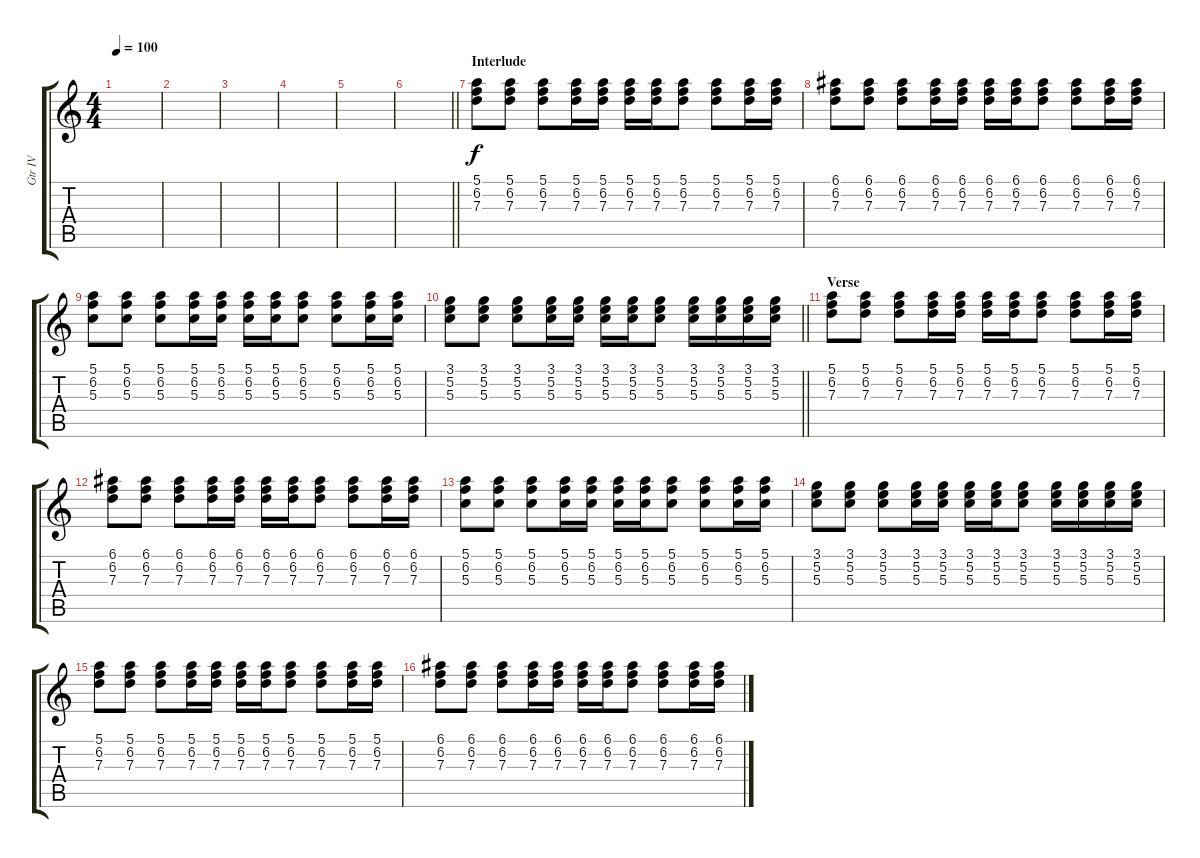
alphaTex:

\track ("Gtr IV" "Gtr IV") {instrument distortionguitar}
\staff {score tabs}
\tuning (E4 B3 G3 D3 A2 D2) {hide}
\ts (4 4)
\tempo 100
\clef g2
\ks c
|
|
|
|
|
\barLineRight lightlight
|
\section ("" "Interlude")
(5.1 6.2 7.3).8 (5.1 6.2 7.3).8 (5.1 6.2 7.3).8 (5.1 6.2 7.3).16 (5.1 6.2 7.3).16 (5.1 6.2 7.3).16 (5.1 6.2 7.3).16 (5.1 6.2 7.3).8 (5.1 6.2 7.3).8 (5.1 6.2 7.3).16 (5.1 6.2 7.3).16 |
(6.1 6.2 7.3).8 (6.1 6.2 7.3).8 (6.1 6.2 7.3).8 (6.1 6.2 7.3).16 (6.1 6.2 7.3).16 (6.1 6.2 7.3).16 (6.1 6.2 7.3).16 (6.1 6.2 7.3).8 (6.1 6.2 7.3).8 (6.1 6.2 7.3).16 (6.1 6.2 7.3).16 |
(5.1 6.2 5.3).8 (5.1 6.2 5.3).8 (5.1 6.2 5.3).8 (5.1 6.2 5.3).16 (5.1 6.2 5.3).16 (5.1 6.2 5.3).16 (5.1 6.2 5.3).16 (5.1 6.2 5.3).8 (5.1 6.2 5.3).8 (5.1 6.2 5.3).16 (5.1 6.2 5.3).16 |
\barLineRight lightlight
(3.1 5.2 5.3).8 (3.1 5.2 5.3).8 (3.1 5.2 5.3).8 (3.1 5.2 5.3).16 (3.1 5.2 5.3).16 (3.1 5.2 5.3).16 (3.1 5.2 5.3).16 (3.1 5.2 5.3).8 (3.1 5.2 5.3).16 (3.1 5.2 5.3).16 (3.1 5.2 5.3).16 (3.1 5.2 5.3).16 |
\section ("" "Verse")
(5.1 6.2 7.3).8 (5.1 6.2 7.3).8 (5.1 6.2 7.3).8 (5.1 6.2 7.3).16 (5.1 6.2 7.3).16 (5.1 6.2 7.3).16 (5.1 6.2 7.3).16 (5.1 6.2 7.3).8 (5.1 6.2 7.3).8 (5.1 6.2 7.3).16 (5.1 6.2 7.3).16 |
(6.1 6.2 7.3).8 (6.1 6.2 7.3).8 (6.1 6.2 7.3).8 (6.1 6.2 7.3).16 (6.1 6.2 7.3).16 (6.1 6.2 7.3).16 (6.1 6.2 7.3).16 (6.1 6.2 7.3).8 (6.1 6.2 7.3).8 (6.1 6.2 7.3).16 (6.1 6.2 7.3).16 |
(5.1 6.2 5.3).8 (5.1 6.2 5.3).8 (5.1 6.2 5.3).8 (5.1 6.2 5.3).16 (5.1 6.2 5.3).16 (5.1 6.2 5.3).16 (5.1 6.2 5.3).16 (5.1 6.2 5.3).8 (5.1 6.2 5.3).8 (5.1 6.2 5.3).16 (5.1 6.2 5.3).16 |
(3.1 5.2 5.3).8 (3.1 5.2 5.3).8 (3.1 5.2 5.3).8 (3.1 5.2 5.3).16 (3.1 5.2 5.3).16 (3.1 5.2 5.3).16 (3.1 5.2 5.3).16 (3.1 5.2 5.3).8 (3.1 5.2 5.3).16 (3.1 5.2 5.3).16 (3.1 5.2 5.3).16 (3.1 5.2 5.3).16 |
(5.1 6.2 7.3).8 (5.1 6.2 7.3).8 (5.1 6.2 7.3).8 (5.1 6.2 7.3).16 (5.1 6.2 7.3).16 (5.1 6.2 7.3).16 (5.1 6.2 7.3).16 (5.1 6.2 7.3).8 (5.1 6.2 7.3).8 (5.1 6.2 7.3).16 (5.1 6.2 7.3).16 |
(6.1 6.2 7.3).8 (6.1 6.2 7.3).8 (6.1 6.2 7.3).8 (6.1 6.2 7.3).16 (6.1 6.2 7.3).16 (6.1 6.2 7.3).16 (6.1 6.2 7.3).16 (6.1 6.2 7.3).8 (6.1 6.2 7.3).8 (6.1 6.2 7.3).16 (6.1 6.2 7.3).16
